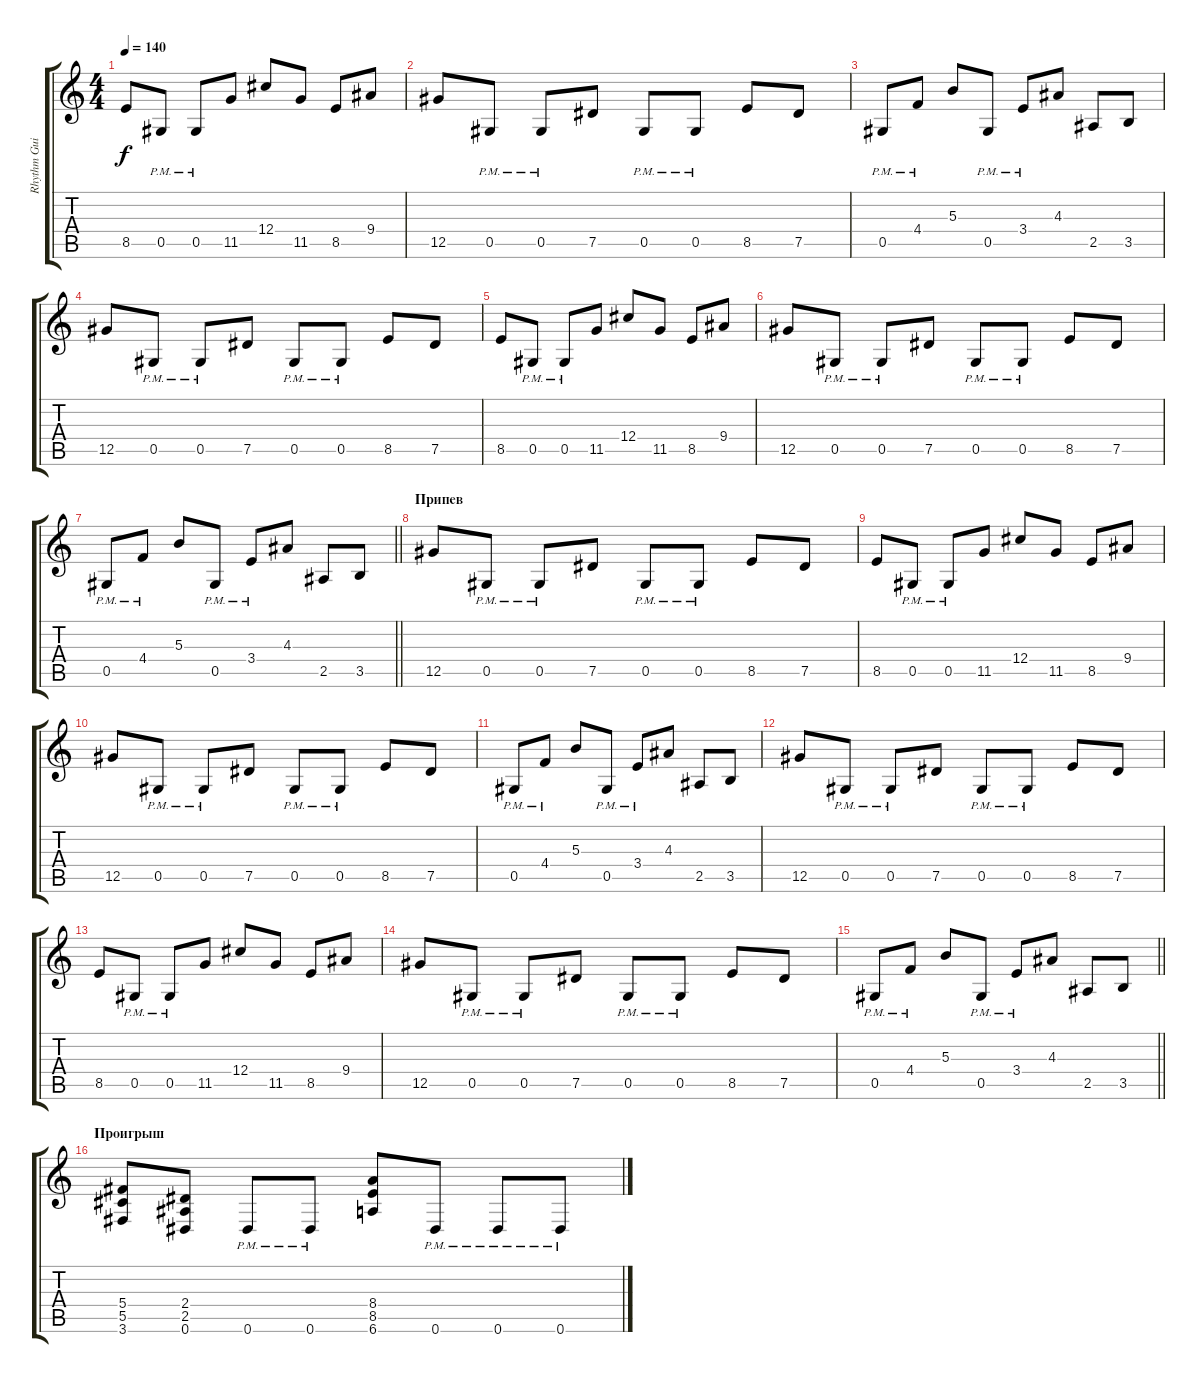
\track ("Rhythm Guitar Right" "Rhythm Gui") {instrument distortionguitar}
\staff {score tabs}
\tuning (Eb4 Bb3 Gb3 Db3 Ab2 Eb2) {hide}
\ts (4 4)
\tempo 140
\clef g2
\ks c
8.5.8{dy f} 0.5{pm}.8 0.5{pm}.8 11.5.8 12.4.8 11.5.8 8.5.8 9.4.8 |
12.5.8 0.5{pm}.8 0.5{pm}.8 7.5.8 0.5{pm}.8 0.5{pm}.8 8.5.8 7.5.8 |
0.5{pm}.8 4.4{pm}.8 5.3.8 0.5{pm}.8 3.4{pm}.8 4.3.8 2.5.8 3.5.8 |
12.5.8 0.5{pm}.8 0.5{pm}.8 7.5.8 0.5{pm}.8 0.5{pm}.8 8.5.8 7.5.8 |
8.5.8 0.5{pm}.8 0.5{pm}.8 11.5.8 12.4.8 11.5.8 8.5.8 9.4.8 |
12.5.8 0.5{pm}.8 0.5{pm}.8 7.5.8 0.5{pm}.8 0.5{pm}.8 8.5.8 7.5.8 |
\barLineRight lightlight
0.5{pm}.8 4.4{pm}.8 5.3.8 0.5{pm}.8 3.4{pm}.8 4.3.8 2.5.8 3.5.8 |
\section ("" "Припев")
12.5.8 0.5{pm}.8 0.5{pm}.8 7.5.8 0.5{pm}.8 0.5{pm}.8 8.5.8 7.5.8 |
8.5.8 0.5{pm}.8 0.5{pm}.8 11.5.8 12.4.8 11.5.8 8.5.8 9.4.8 |
12.5.8 0.5{pm}.8 0.5{pm}.8 7.5.8 0.5{pm}.8 0.5{pm}.8 8.5.8 7.5.8 |
0.5{pm}.8 4.4{pm}.8 5.3.8 0.5{pm}.8 3.4{pm}.8 4.3.8 2.5.8 3.5.8 |
12.5.8 0.5{pm}.8 0.5{pm}.8 7.5.8 0.5{pm}.8 0.5{pm}.8 8.5.8 7.5.8 |
8.5.8 0.5{pm}.8 0.5{pm}.8 11.5.8 12.4.8 11.5.8 8.5.8 9.4.8 |
12.5.8 0.5{pm}.8 0.5{pm}.8 7.5.8 0.5{pm}.8 0.5{pm}.8 8.5.8 7.5.8 |
\barLineRight lightlight
0.5{pm}.8 4.4{pm}.8 5.3.8 0.5{pm}.8 3.4{pm}.8 4.3.8 2.5.8 3.5.8 |
\section ("" "Проигрыш")
(5.4 5.5 3.6).8 (2.4 2.5 0.6).8 0.6{pm}.8 0.6{pm}.8 (8.4 8.5 6.6).8 0.6{pm}.8 0.6{pm}.8 0.6{pm}.8
